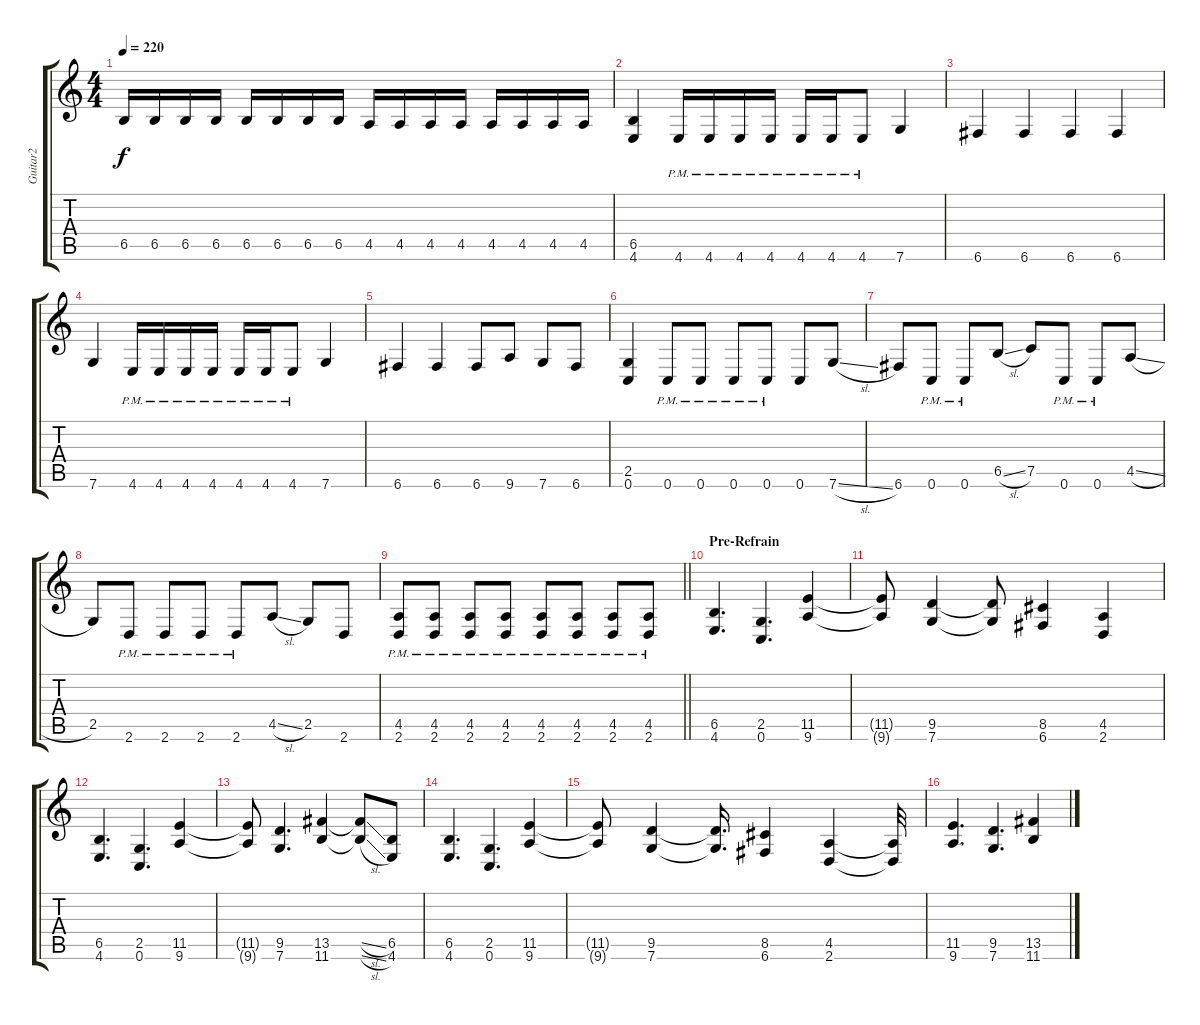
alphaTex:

\track ("Guitar2" "Guitar2") {instrument distortionguitar}
\staff {score tabs}
\tuning (C4 G3 Eb3 Bb2 F2 C2) {hide}
\ts (4 4)
\tempo 220
\clef g2
\ks c
6.5.16{dy f} 6.5.16 6.5.16 6.5.16 6.5.16 6.5.16 6.5.16 6.5.16 4.5.16 4.5.16 4.5.16 4.5.16 4.5.16 4.5.16 4.5.16 4.5.16 |
(6.5 4.6).4 4.6{pm}.16 4.6{pm}.16 4.6{pm}.16 4.6{pm}.16 4.6{pm}.16 4.6{pm}.16 4.6{pm}.8 7.6.4 |
6.6.4 6.6.4 6.6.4 6.6.4 |
7.6.4 4.6{pm}.16 4.6{pm}.16 4.6{pm}.16 4.6{pm}.16 4.6{pm}.16 4.6{pm}.16 4.6{pm}.8 7.6.4 |
6.6.4 6.6.4 6.6.8 9.6.8 7.6.8 6.6.8 |
(2.5 0.6).4 0.6{pm}.8 0.6{pm}.8 0.6{pm}.8 0.6{pm}.8 0.6.8 7.6{sl}.8 |
6.6.8 0.6{pm}.8 0.6{pm}.8 6.5{sl}.8 7.5.8 0.6{pm}.8 0.6{pm}.8 4.5{sl}.8 |
2.5.8 2.6{pm}.8 2.6{pm}.8 2.6{pm}.8 2.6{pm}.8 4.5{sl}.8 2.5.8 2.6.8 |
\barLineRight lightlight
(4.5{pm} 2.6{pm}).8 (4.5{pm} 2.6{pm}).8 (4.5{pm} 2.6{pm}).8 (4.5{pm} 2.6{pm}).8 (4.5{pm} 2.6{pm}).8 (4.5{pm} 2.6{pm}).8 (4.5{pm} 2.6{pm}).8 (4.5{pm} 2.6{pm}).8 |
\section ("" "Pre-Refrain")
(6.5 4.6).4{d} (2.5 0.6).4{d} (11.5 9.6).4 |
(11.5{t} 9.6{t}).8 (9.5 7.6).4 (9.5{t} 7.6{t}).8 (8.5 6.6).4 (4.5 2.6).4 |
(6.5 4.6).4{d} (2.5 0.6).4{d} (11.5 9.6).4 |
(11.5{t} 9.6{t}).8 (9.5 7.6).4{d} (13.5 11.6).4 (13.5{sl t} 11.6{sl t}).8 (6.5 4.6).8 |
(6.5 4.6).4{d} (2.5 0.6).4{d} (11.5 9.6).4 |
(11.5{t} 9.6{t}).8 (9.5 7.6).4 (9.5{t} 7.6{t}).16{d} (8.5 6.6).4 (4.5 2.6).4 (4.5{t} 2.6{t}).32 |
(11.5 9.6).4{d} (9.5 7.6).4{d} (13.5 11.6).4
